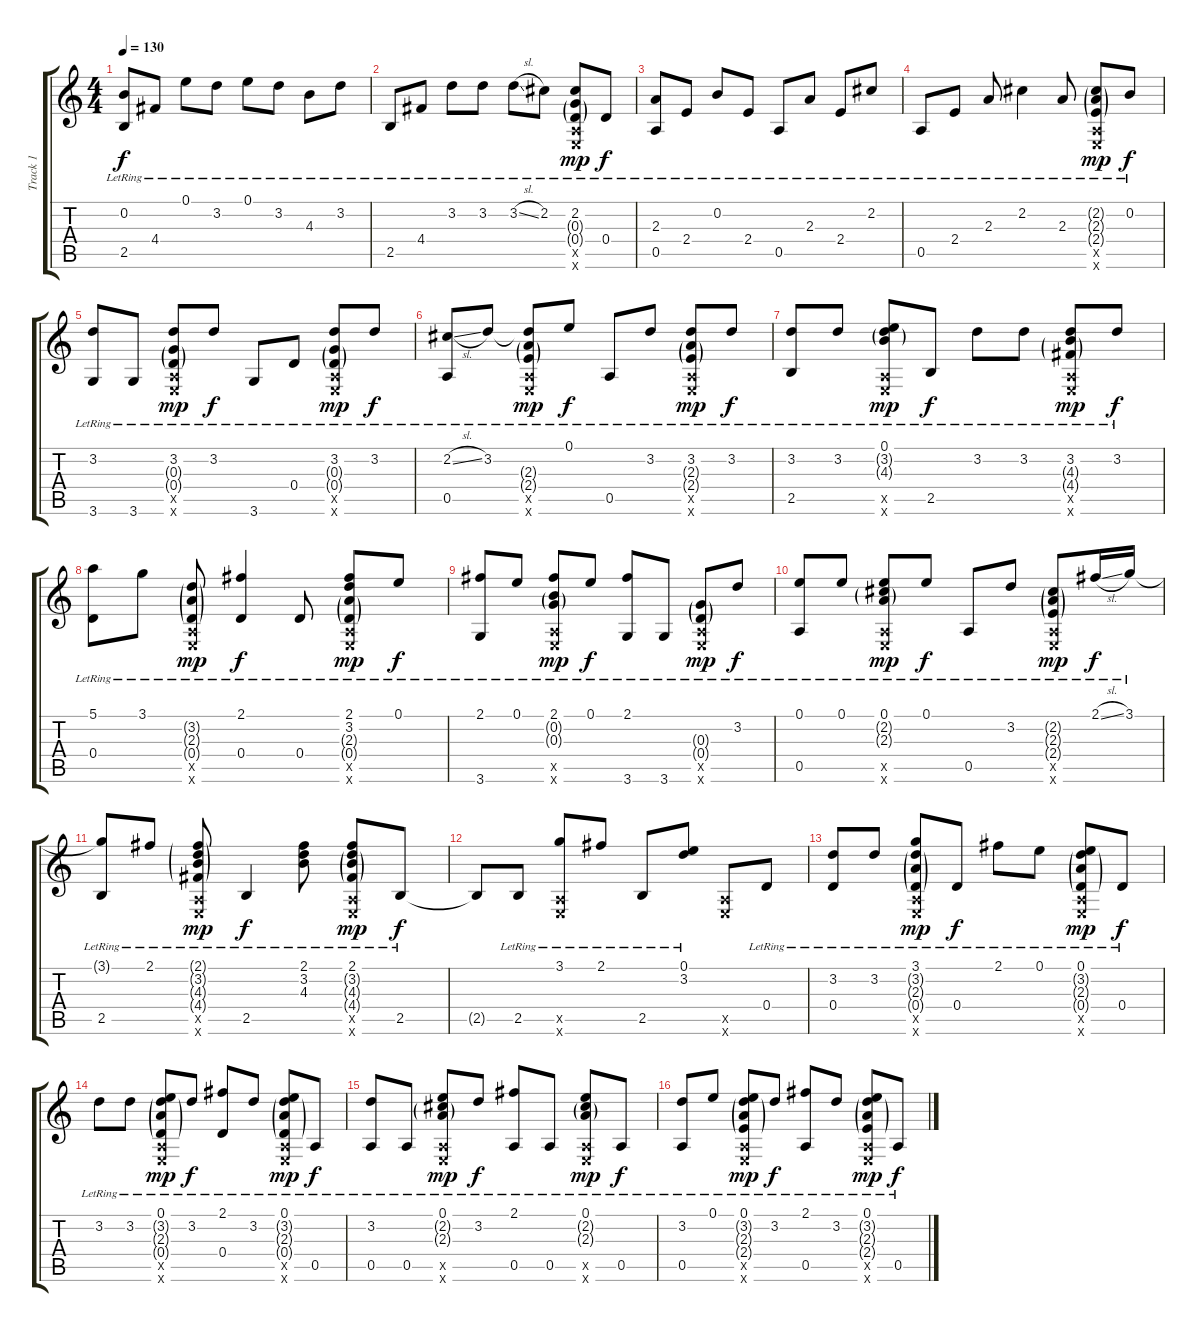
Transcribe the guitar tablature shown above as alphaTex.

\track ("Track 1" "Track 1") {instrument acousticguitarsteel}
\staff {score tabs}
\tuning (E4 B3 G3 D3 A2 E2) {hide}
\ts (4 4)
\tempo 130
\clef g2
\ks c
(0.2{lr} 2.5{lr}).8{dy f} 4.4{lr}.8 0.1{lr}.8 3.2{lr}.8 0.1{lr}.8 3.2{lr}.8 4.3{lr}.8 3.2{lr}.8 |
2.5{lr}.8 4.4{lr}.8 3.2{lr}.8 3.2{lr}.8 3.2{sl lr}.8 2.2{lr}.8 (2.2{lr} 0.3{g lr} 0.4{g lr} 0.5{x} 0.6{x}).8{dy mp} 0.4{lr}.8{dy f} |
(2.3{lr} 0.5{lr}).8 2.4{lr}.8 0.2{lr}.8 2.4{lr}.8 0.5{lr}.8 2.3{lr}.8 2.4{lr}.8 2.2{lr}.8 |
0.5{lr}.8 2.4{lr}.8 2.3{lr}.8 2.2{lr}.4 2.3{lr}.8 (2.2{g lr} 2.3{g lr} 2.4{g lr} 0.5{x} 0.6{x}).8{dy mp} 0.2{lr}.8{dy f} |
(3.2{lr} 3.6{lr}).8 3.6{lr}.8 (3.2{lr} 0.3{g lr} 0.4{g lr} 0.5{x} 0.6{x}).8{dy mp} 3.2{lr}.8{dy f} 3.6{lr}.8 0.4{lr}.8 (3.2{lr} 0.3{g lr} 0.4{g lr} 0.5{x} 0.6{x}).8{dy mp} 3.2{lr}.8{dy f} |
(2.2{sl lr} 0.5{lr}).8 3.2{lr}.8 (3.2{t} 2.3{g lr} 2.4{g lr} 0.5{x} 0.6{x}).8{dy mp} 0.1{lr}.8{dy f} 0.5{lr}.8 3.2{lr}.8 (3.2{lr} 2.3{g lr} 2.4{g lr} 0.5{x} 0.6{x}).8{dy mp} 3.2{lr}.8{dy f} |
(3.2{lr} 2.5{lr}).8 3.2{lr}.8 (0.1{lr} 3.2{g lr} 4.3{g lr} 0.5{x} 0.6{x}).8{dy mp} 2.5{lr}.8{dy f} 3.2{lr}.8 3.2{lr}.8 (3.2{lr} 4.3{g lr} 4.4{g lr} 0.5{x} 0.6{x}).8{dy mp} 3.2{lr}.8{dy f} |
(5.1{lr} 0.4{lr}).8 3.1{lr}.8 (3.2{g lr} 2.3{g lr} 0.4{g lr} 0.5{x} 0.6{x}).8{dy mp} (2.1{lr} 0.4{lr}).4{dy f} 0.4{lr}.8 (2.1{lr} 3.2{lr} 2.3{g lr} 0.4{g lr} 0.5{x} 0.6{x}).8{dy mp} 0.1{lr}.8{dy f} |
(2.1{lr} 3.6{lr}).8 0.1{lr}.8 (2.1{lr} 0.2{g lr} 0.3{g lr} 0.5{x} 0.6{x}).8{dy mp} 0.1{lr}.8{dy f} (2.1{lr} 3.6{lr}).8 3.6{lr}.8 (0.3{g lr} 0.4{g lr} 0.5{x} 0.6{x}).8{dy mp} 3.2{lr}.8{dy f} |
(0.1{lr} 0.5{lr}).8 0.1{lr}.8 (0.1{lr} 2.2{g lr} 2.3{g lr} 0.5{x} 0.6{x}).8{dy mp} 0.1{lr}.8{dy f} 0.5{lr}.8 3.2{lr}.8 (2.2{g lr} 2.3{g lr} 2.4{g lr} 0.5{x} 0.6{x}).8{dy mp} 2.1{sl lr}.16{dy f} 3.1{lr}.16 |
(3.1{t} 2.5{lr}).8 2.1{lr}.8 (2.1{g lr} 3.2{g lr} 4.3{g lr} 4.4{g lr} 0.5{x} 0.6{x}).8{dy mp} 2.5{lr}.4{dy f} (2.1{lr} 3.2{lr} 4.3{lr}).8 (2.1{lr} 3.2{g lr} 4.3{g lr} 4.4{g lr} 0.5{x} 0.6{x}).8{dy mp} 2.5{lr}.8{dy f} |
2.5{t}.8{volume 13} 2.5{lr}.8 (3.1{lr} 0.5{x} 0.6{x}).8 2.1{lr}.8 2.5{lr}.8 (0.1{lr} 3.2{lr}).8 (0.5{x} 0.6{x}).8 0.4{lr}.8 |
(3.2{lr} 0.4{lr}).8 3.2{lr}.8 (3.1{lr} 3.2{g lr} 2.3{g lr} 0.4{g lr} 0.5{x} 0.6{x}).8{dy mp} 0.4{lr}.8{dy f} 2.1{lr}.8 0.1{lr}.8 (0.1{lr} 3.2{g lr} 2.3{g lr} 0.4{g lr} 0.5{x} 0.6{x}).8{dy mp} 0.4{lr}.8{dy f} |
3.2{lr}.8 3.2{lr}.8 (0.1{lr} 3.2{g lr} 2.3{g lr} 0.4{g lr} 0.5{x} 0.6{x}).8{dy mp} 3.2{lr}.8{dy f} (2.1{lr} 0.4{lr}).8 3.2{lr}.8 (0.1{lr} 3.2{g lr} 2.3{g lr} 0.4{g lr} 0.5{x} 0.6{x}).8{dy mp} 0.5{lr}.8{dy f} |
(3.2{lr} 0.5{lr}).8 0.5{lr}.8 (0.1{lr} 2.2{g lr} 2.3{g lr} 0.5{x} 0.6{x}).8{dy mp} 3.2{lr}.8{dy f} (2.1{lr} 0.5{lr}).8 0.5{lr}.8 (0.1{lr} 2.2{g lr} 2.3{g lr} 0.5{x} 0.6{x}).8{dy mp} 0.5{lr}.8{dy f} |
(3.2{lr} 0.5{lr}).8 0.1{lr}.8 (0.1{lr} 3.2{g lr} 2.3{g lr} 2.4{g lr} 0.5{x} 0.6{x}).8{dy mp} 3.2{lr}.8{dy f} (2.1{lr} 0.5{lr}).8 3.2{lr}.8 (0.1{lr} 3.2{g lr} 2.3{g lr} 2.4{g lr} 0.5{x} 0.6{x}).8{dy mp} 0.5{lr}.8{dy f}
